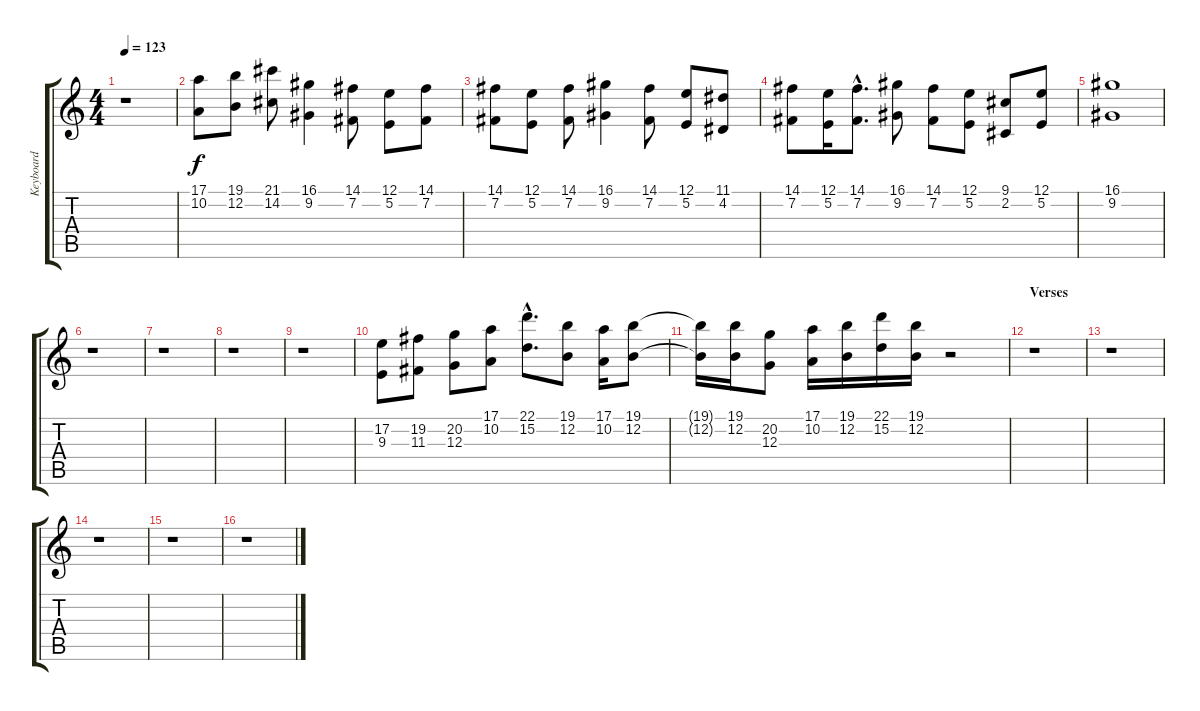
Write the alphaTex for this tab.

\track ("Keyboard" "Keyboard") {instrument tremolostrings}
\staff {score tabs}
\tuning (E4 B3 G3 D3 A2 E2) {hide}
\ts (4 4)
\tempo 123
\clef g2
\ks c
r.1{dy f} |
(17.1 10.2).8 (19.1 12.2).8 (21.1 14.2).8 (16.1 9.2).4 (14.1 7.2).8 (12.1 5.2).8 (14.1 7.2).8 |
(14.1 7.2).8 (12.1 5.2).8 (14.1 7.2).8 (16.1 9.2).4 (14.1 7.2).8 (12.1 5.2).8 (11.1 4.2).8 |
(14.1 7.2).8 (12.1 5.2).16 (14.1{hac} 7.2{hac}).8{d} (16.1 9.2).8 (14.1 7.2).8 (12.1 5.2).8 (9.1 2.2).8 (12.1 5.2).8 |
(16.1 9.2).1 |
r.1 |
r.1 |
r.1 |
r.1 |
(17.2 9.3).8 (19.2 11.3).8 (20.2 12.3).8 (17.1 10.2).8 (22.1{hac} 15.2{hac}).8{d} (19.1 12.2).8 (17.1 10.2).16 (19.1 12.2).8 |
(19.1{t} 12.2{t}).16 (19.1 12.2).16 (20.2 12.3).8 (17.1 10.2).16 (19.1 12.2).16 (22.1 15.2).16 (19.1 12.2).16 r.2 |
\section ("" "Verses")
r.1 |
r.1 |
r.1 |
r.1 |
r.1
